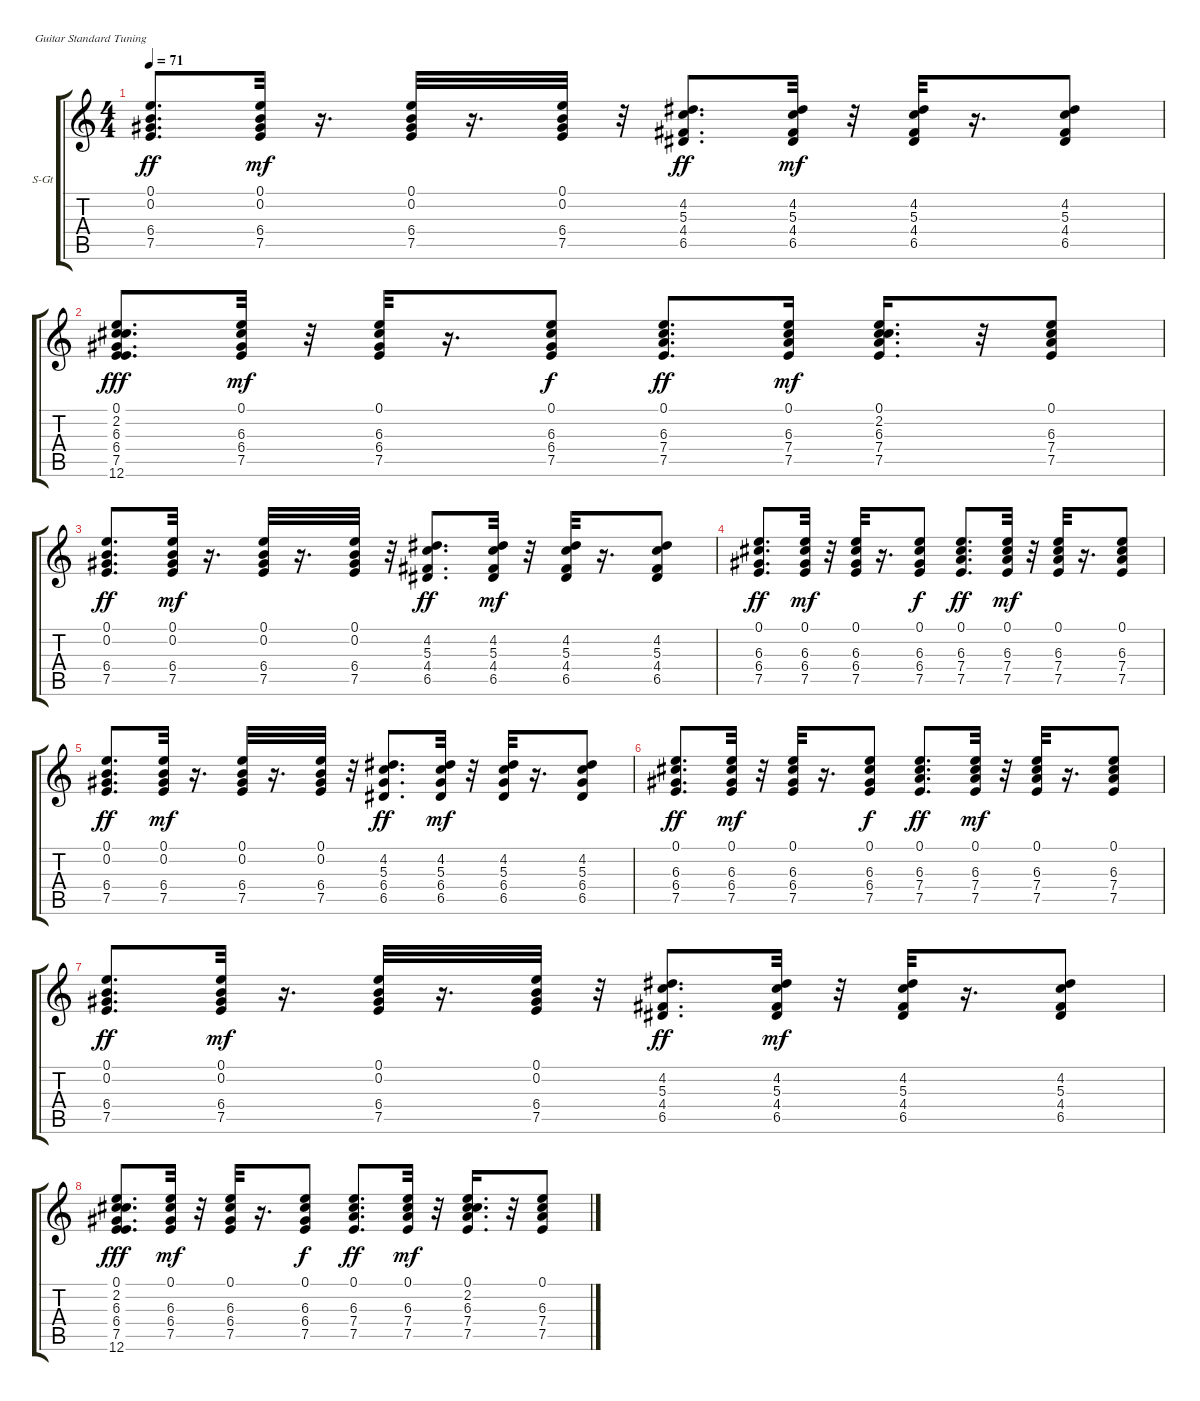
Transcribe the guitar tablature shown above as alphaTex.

\bracketExtendMode groupsimilarinstruments
\firstSystemTrackNameOrientation horizontal
\otherSystemsTrackNameOrientation horizontal
\track ("Гитара 1" "S-Gt") {instrument acousticguitarsteel}
\staff {score tabs}
\tuning (E4 B3 G3 D3 A2 E2)
\ts (4 4)
\tempo 71
\clef g2
\ks c
(0.1 0.2 6.4 7.5).8{d dy ff} (0.1 0.2 6.4 7.5).32{dy mf} r.16{d} (0.1 0.2 6.4 7.5).32 r.16{d} (0.1 0.2 6.4 7.5).32 r.32 (4.2 5.3 4.4 6.5).8{d dy ff} (4.2 5.3 4.4 6.5).32{dy mf} r.32 (4.2 5.3 4.4 6.5).32 r.16{d} (4.2 5.3 4.4 6.5).8 |
(0.1 2.2 6.3 6.4 7.5 12.6).8{d dy fff} (0.1 6.3 6.4 7.5).32{dy mf} r.32 (0.1 6.3 6.4 7.5).32 r.16{d} (0.1 6.3 6.4 7.5).8{dy f} (0.1 6.3 7.4 7.5).8{d dy ff} (0.1 6.3 7.4 7.5).16{dy mf} (0.1 2.2 6.3 7.4 7.5).16{d} r.32 (0.1 6.3 7.4 7.5).8 |
(0.1 0.2 6.4 7.5).8{d dy ff} (0.1 0.2 6.4 7.5).32{dy mf} r.16{d} (0.1 0.2 6.4 7.5).32 r.16{d} (0.1 0.2 6.4 7.5).32 r.32 (4.2 5.3 4.4 6.5).8{d dy ff} (4.2 5.3 4.4 6.5).32{dy mf} r.32 (4.2 5.3 4.4 6.5).32 r.16{d} (4.2 5.3 4.4 6.5).8 |
(0.1 6.3 6.4 7.5).8{d dy ff} (0.1 6.3 6.4 7.5).32{dy mf} r.32 (0.1 6.3 6.4 7.5).32 r.16{d} (0.1 6.3 6.4 7.5).8{dy f} (0.1 6.3 7.4 7.5).8{d dy ff} (0.1 6.3 7.4 7.5).32{dy mf} r.32 (0.1 6.3 7.4 7.5).32 r.16{d} (0.1 6.3 7.4 7.5).8 |
(0.1 0.2 6.4 7.5).8{d dy ff} (0.1 0.2 6.4 7.5).32{dy mf} r.16{d} (0.1 0.2 6.4 7.5).32 r.16{d} (0.1 0.2 6.4 7.5).32 r.32 (4.2 5.3 6.4 6.5).8{d dy ff} (4.2 5.3 6.4 6.5).32{dy mf} r.32 (4.2 5.3 6.4 6.5).32 r.16{d} (4.2 5.3 6.4 6.5).8 |
(0.1 6.3 6.4 7.5).8{d dy ff} (0.1 6.3 6.4 7.5).32{dy mf} r.32 (0.1 6.3 6.4 7.5).32 r.16{d} (0.1 6.3 6.4 7.5).8{dy f} (0.1 6.3 7.4 7.5).8{d dy ff} (0.1 6.3 7.4 7.5).32{dy mf} r.32 (0.1 6.3 7.4 7.5).32 r.16{d} (0.1 6.3 7.4 7.5).8 |
(0.1 0.2 6.4 7.5).8{d dy ff} (0.1 0.2 6.4 7.5).32{dy mf} r.16{d} (0.1 0.2 6.4 7.5).32 r.16{d} (0.1 0.2 6.4 7.5).32 r.32 (4.2 5.3 4.4 6.5).8{d dy ff} (4.2 5.3 4.4 6.5).32{dy mf} r.32 (4.2 5.3 4.4 6.5).32 r.16{d} (4.2 5.3 4.4 6.5).8 |
(0.1 2.2 6.3 6.4 7.5 12.6).8{d dy fff} (0.1 6.3 6.4 7.5).32{dy mf} r.32 (0.1 6.3 6.4 7.5).32 r.16{d} (0.1 6.3 6.4 7.5).8{dy f} (0.1 6.3 7.4 7.5).8{d dy ff} (0.1 6.3 7.4 7.5).32{dy mf} r.32 (0.1 2.2 6.3 7.4 7.5).16{d} r.32 (0.1 6.3 7.4 7.5).8
